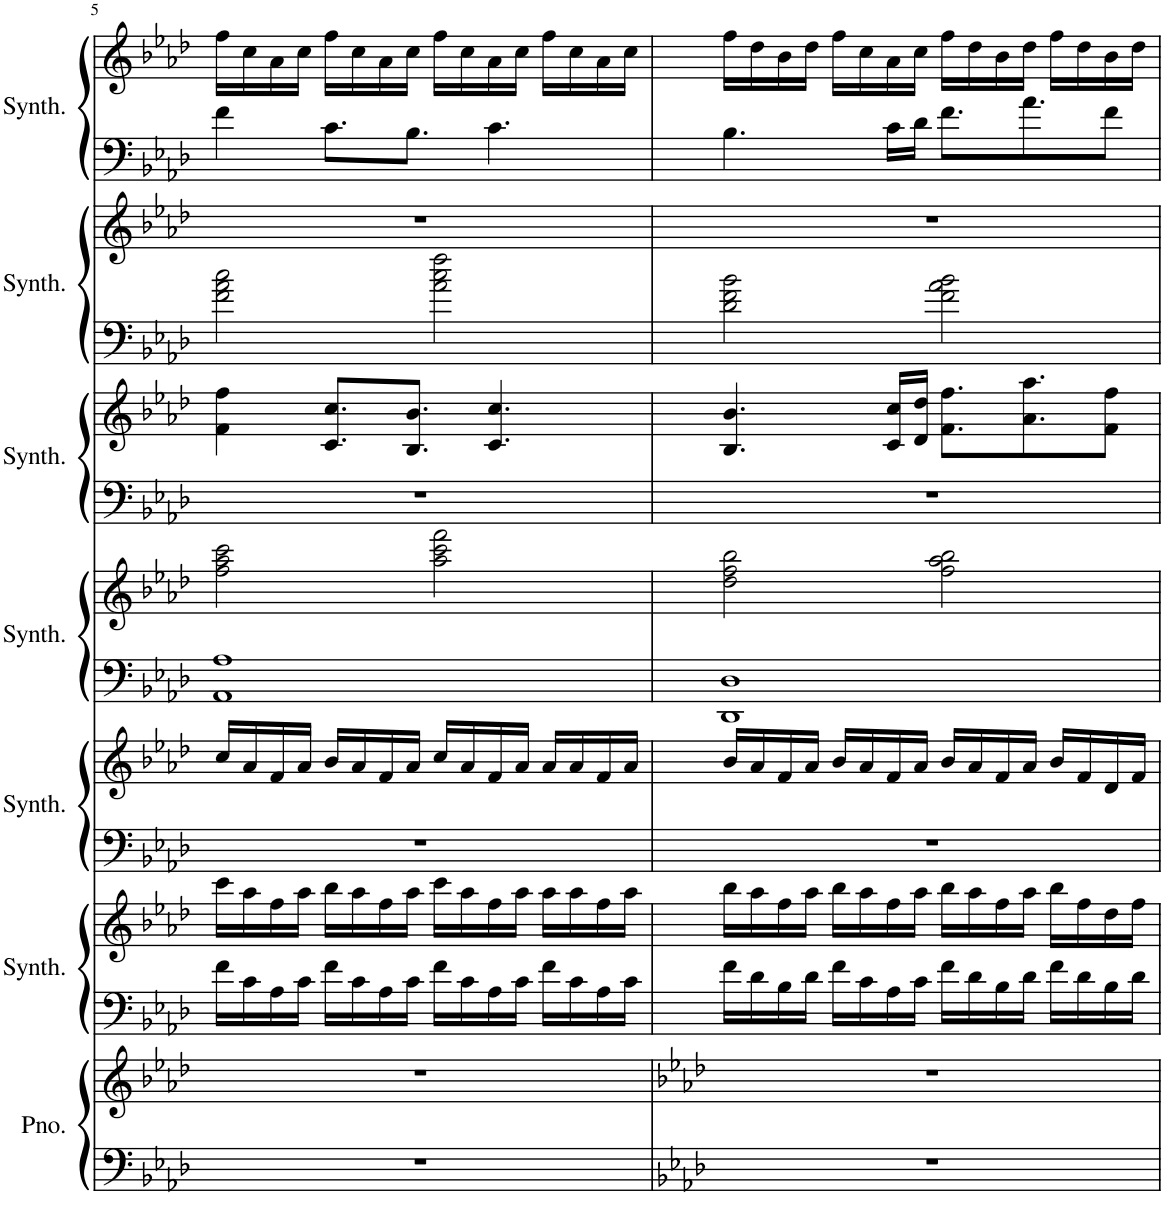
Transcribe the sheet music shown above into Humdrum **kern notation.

**kern	**kern	**kern	**kern	**kern	**kern	**kern	**kern	**kern	**kern	**kern	**kern	**kern	**kern
*part7	*part7	*part6	*part6	*part5	*part5	*part4	*part4	*part3	*part3	*part2	*part2	*part1	*part1
*staff14	*staff13	*staff12	*staff11	*staff10	*staff9	*staff8	*staff7	*staff6	*staff5	*staff4	*staff3	*staff2	*staff1
*I"Piano	*	*I"Saw Synthesizer	*	*I"Square Synthesizer	*	*I"Metallic Synthesizer	*	*I"Poly Synthesizer	*	*I"New Age Synthesizer	*	*I"Saw Synthesizer	*
*I'Pno.	*	*I'Synth.	*	*I'Synth.	*	*I'Synth.	*	*I'Synth.	*	*I'Synth.	*	*I'Synth.	*
!!LO:PB:g=z
*clefF4	*clefG2	*clefF4	*clefG2	*clefF4	*clefG2	*clefF4	*clefG2	*clefF4	*clefG2	*clefF4	*clefG2	*clefF4	*clefG2
*k[b-e-a-d-]	*k[b-e-a-d-]	*k[b-e-a-d-]	*k[b-e-a-d-]	*k[b-e-a-d-]	*k[b-e-a-d-]	*k[b-e-a-d-]	*k[b-e-a-d-]	*k[b-e-a-d-]	*k[b-e-a-d-]	*k[b-e-a-d-]	*k[b-e-a-d-]	*k[b-e-a-d-]	*k[b-e-a-d-]
*M4/4	*M4/4	*M4/4	*M4/4	*M4/4	*M4/4	*M4/4	*M4/4	*M4/4	*M4/4	*M4/4	*M4/4	*M4/4	*M4/4
=5	=5	=5	=5	=5	=5	=5	=5	=5	=5	=5	=5	=5	=5
1r	1r	16f\LL	16ccc\LL	1r	16cc/LL	1AA- 1A-	2ff\ 2aa-\ 2ccc\	1r	4f\ 4ff\	2f\ 2a-\ 2cc\	1r	4f\	16ff\LL
.	.	16c\	16aa-\	.	16a-/	.	.	.	.	.	.	.	16cc\
.	.	16A-\	16ff\	.	16f/	.	.	.	.	.	.	.	16a-\
.	.	16c\JJ	16aa-\JJ	.	16a-/JJ	.	.	.	.	.	.	.	16cc\JJ
.	.	16f\LL	16bb-\LL	.	16b-/LL	.	.	.	8.c/ 8.cc/L	.	.	8.c\L	16ff\LL
.	.	16c\	16aa-\	.	16a-/	.	.	.	.	.	.	.	16cc\
.	.	16A-\	16ff\	.	16f/	.	.	.	.	.	.	.	16a-\
.	.	16c\JJ	16aa-\JJ	.	16a-/JJ	.	.	.	8.B-/ 8.b-/J	.	.	8.B-\J	16cc\JJ
.	.	16f\LL	16ccc\LL	.	16cc/LL	.	2aa-\ 2ccc\ 2fff\	.	.	2a-\ 2cc\ 2ff\	.	.	16ff\LL
.	.	16c\	16aa-\	.	16a-/	.	.	.	.	.	.	.	16cc\
.	.	16A-\	16ff\	.	16f/	.	.	.	4.c/ 4.cc/	.	.	4.c\	16a-\
.	.	16c\JJ	16aa-\JJ	.	16a-/JJ	.	.	.	.	.	.	.	16cc\JJ
.	.	16f\LL	16aa-\LL	.	16a-/LL	.	.	.	.	.	.	.	16ff\LL
.	.	16c\	16aa-\	.	16a-/	.	.	.	.	.	.	.	16cc\
.	.	16A-\	16ff\	.	16f/	.	.	.	.	.	.	.	16a-\
.	.	16c\JJ	16aa-\JJ	.	16a-/JJ	.	.	.	.	.	.	.	16cc\JJ
=6	=6	=6	=6	=6	=6	=6	=6	=6	=6	=6	=6	=6	=6
*k[b-e-a-d-]	*k[b-e-a-d-]	*	*	*	*	*	*	*	*	*	*	*	*
1r	1r	16f\LL	16bb-\LL	1r	16b-/LL	1DD- 1D-	2dd-\ 2ff\ 2bb-\	1r	4.B-/ 4.b-/	2d-\ 2f\ 2b-\	1r	4.B-\	16ff\LL
.	.	16d-\	16aa-\	.	16a-/	.	.	.	.	.	.	.	16dd-\
.	.	16B-\	16ff\	.	16f/	.	.	.	.	.	.	.	16b-\
.	.	16d-\JJ	16aa-\JJ	.	16a-/JJ	.	.	.	.	.	.	.	16dd-\JJ
.	.	16f\LL	16bb-\LL	.	16b-/LL	.	.	.	.	.	.	.	16ff\LL
.	.	16c\	16aa-\	.	16a-/	.	.	.	.	.	.	.	16cc\
.	.	16A-\	16ff\	.	16f/	.	.	.	16c/ 16cc/LL	.	.	16c\LL	16a-\
.	.	16c\JJ	16aa-\JJ	.	16a-/JJ	.	.	.	16d-/ 16dd-/JJ	.	.	16d-\JJ	16cc\JJ
.	.	16f\LL	16bb-\LL	.	16b-/LL	.	2ff\ 2aa-\ 2bb-\	.	8.f\ 8.ff\L	2f\ 2a-\ 2b-\	.	8.f\L	16ff\LL
.	.	16d-\	16aa-\	.	16a-/	.	.	.	.	.	.	.	16dd-\
.	.	16B-\	16ff\	.	16f/	.	.	.	.	.	.	.	16b-\
.	.	16d-\JJ	16aa-\JJ	.	16a-/JJ	.	.	.	8.a-\ 8.aa-\	.	.	8.a-\	16dd-\JJ
.	.	16f\LL	16bb-\LL	.	16b-/LL	.	.	.	.	.	.	.	16ff\LL
.	.	16d-\	16ff\	.	16f/	.	.	.	.	.	.	.	16dd-\
.	.	16B-\	16dd-\	.	16d-/	.	.	.	8f\ 8ff\J	.	.	8f\J	16b-\
.	.	16d-\JJ	16ff\JJ	.	16f/JJ	.	.	.	.	.	.	.	16dd-\JJ
=	=	=	=	=	=	=	=	=	=	=	=	=	=
*-	*-	*-	*-	*-	*-	*-	*-	*-	*-	*-	*-	*-	*-
